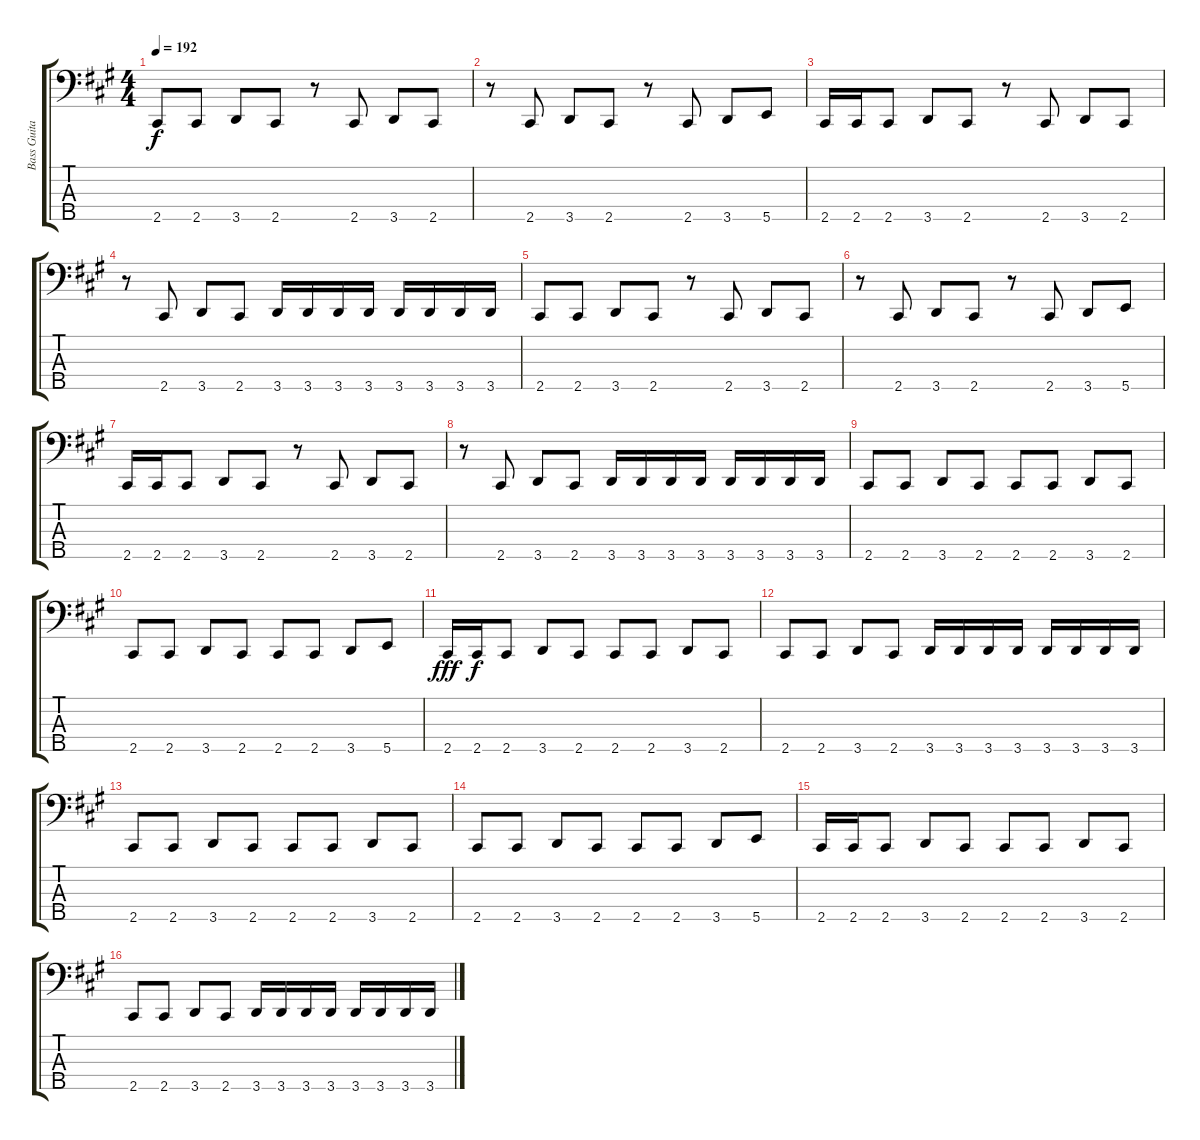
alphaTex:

\track ("Bass Guitar" "Bass Guita") {instrument electricbasspick}
\staff {score tabs}
\tuning (Gb2 D2 A1 E1 B0) {hide}
\ts (4 4)
\tempo 192
\clef f4
\ks f#minor
2.5.8{dy f} 2.5.8 3.5.8 2.5.8 r.8 2.5.8 3.5.8 2.5.8 |
r.8 2.5.8 3.5.8 2.5.8 r.8 2.5.8 3.5.8 5.5.8 |
2.5.16 2.5.16 2.5.8 3.5.8 2.5.8 r.8 2.5.8 3.5.8 2.5.8 |
r.8 2.5.8 3.5.8 2.5.8 3.5.16 3.5.16 3.5.16 3.5.16 3.5.16 3.5.16 3.5.16 3.5.16 |
2.5.8 2.5.8 3.5.8 2.5.8 r.8 2.5.8 3.5.8 2.5.8 |
r.8 2.5.8 3.5.8 2.5.8 r.8 2.5.8 3.5.8 5.5.8 |
2.5.16 2.5.16 2.5.8 3.5.8 2.5.8 r.8 2.5.8 3.5.8 2.5.8 |
r.8 2.5.8 3.5.8 2.5.8 3.5.16 3.5.16 3.5.16 3.5.16 3.5.16 3.5.16 3.5.16 3.5.16 |
2.5.8 2.5.8 3.5.8 2.5.8 2.5.8 2.5.8 3.5.8 2.5.8 |
2.5.8 2.5.8 3.5.8 2.5.8 2.5.8 2.5.8 3.5.8 5.5.8 |
2.5.16{dy fff} 2.5.16{dy f} 2.5.8 3.5.8 2.5.8 2.5.8 2.5.8 3.5.8 2.5.8 |
2.5.8 2.5.8 3.5.8 2.5.8 3.5.16 3.5.16 3.5.16 3.5.16 3.5.16 3.5.16 3.5.16 3.5.16 |
2.5.8 2.5.8 3.5.8 2.5.8 2.5.8 2.5.8 3.5.8 2.5.8 |
2.5.8 2.5.8 3.5.8 2.5.8 2.5.8 2.5.8 3.5.8 5.5.8 |
2.5.16 2.5.16 2.5.8 3.5.8 2.5.8 2.5.8 2.5.8 3.5.8 2.5.8 |
2.5.8 2.5.8 3.5.8 2.5.8 3.5.16 3.5.16 3.5.16 3.5.16 3.5.16 3.5.16 3.5.16 3.5.16
